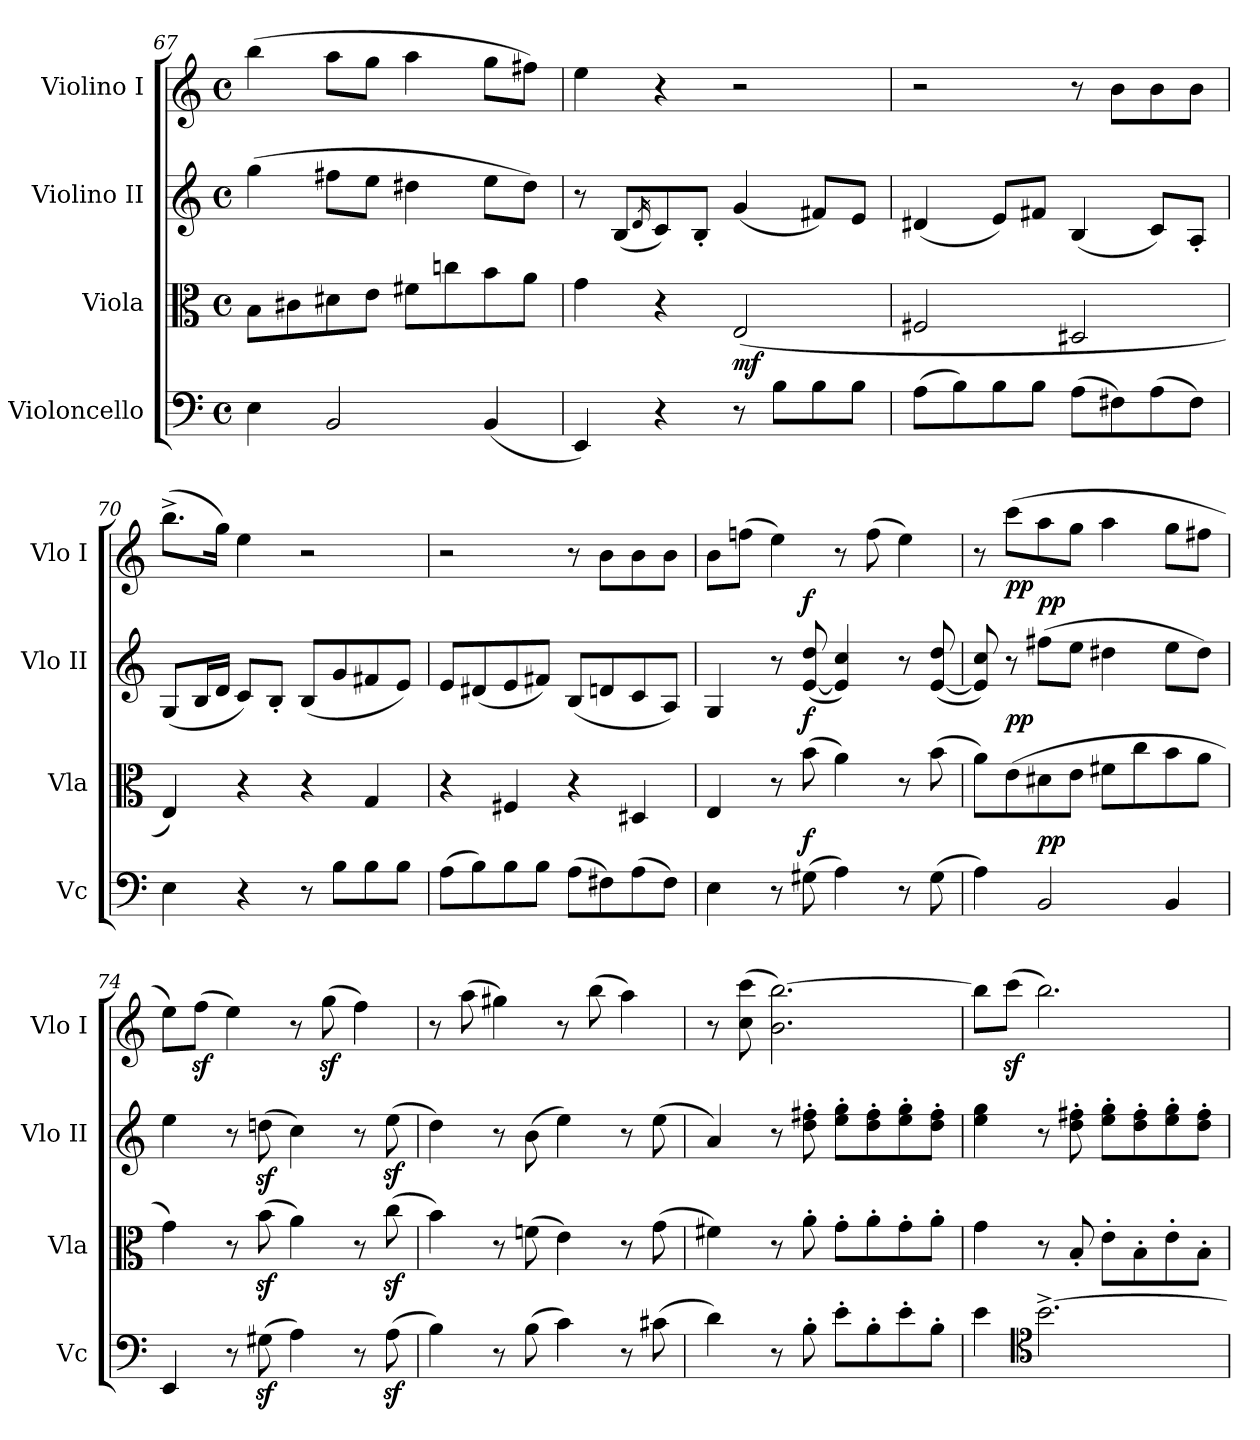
**kern	**dynam	**kern	**dynam	**kern	**dynam	**kern	**dynam
*part4	*part4	*part3	*part3	*part2	*part2	*part1	*part1
*staff4	*staff4	*staff3	*staff3	*staff2	*staff2	*staff1	*staff1
*I"Violoncello	*	*I"Viola	*	*I"Violino II	*	*I"Violino I	*
*I'Vc	*	*I'Vla	*	*I'Vlo II	*	*I'Vlo I	*
*clefF4	*	*clefC3	*	*clefG2	*	*clefG2	*
*k[]	*	*k[]	*	*k[]	*	*k[]	*
*M4/4	*	*M4/4	*	*M4/4	*	*M4/4	*
*met(c)	*	*met(c)	*	*met(c)	*	*met(c)	*
=67	=67	=67	=67	=67	=67	=67	=67
4E\	.	8B\L	.	(4gg\	.	(4bb\	.
.	.	8c#X\	.	.	.	.	.
2BB/	.	8d#X\	.	8ff#X\L	.	8aa\L	.
.	.	8e\J	.	8ee\J	.	8gg\J	.
.	.	8f#X\L	.	4dd#X\	.	4aa\	.
.	.	8ccn\	.	.	.	.	.
(4BB/	.	8b\	.	8ee\L	.	8gg\L	.
.	.	8a\J	.	8dd#\J)	.	8ff#X\J)	.
=68	=68	=68	=68	=68	=68	=68	=68
4EE/)	.	4g\	.	8r	.	4ee\	.
.	.	.	.	(8B/L	.	.	.
.	.	.	.	16qd/	.	.	.
4r	.	4r	.	8c/)	.	4r	.
.	.	.	.	8B'/J	.	.	.
!	!	!	!LO:DY:b	!	!	!	!
8r	.	(2E/	mf	(4g/	.	2r	.
8B\L	.	.	.	.	.	.	.
8B\	.	.	.	8f#X/L)	.	.	.
8B\J	.	.	.	8e/J	.	.	.
=69	=69	=69	=69	=69	=69	=69	=69
(8A\L	.	2F#X/	.	(4d#X/	.	2r	.
8B\)	.	.	.	.	.	.	.
8B\	.	.	.	8e/L)	.	.	.
8B\J	.	.	.	8f#X/J	.	.	.
(8A\L	.	2D#X/	.	(4B/	.	8r	.
8F#X\)	.	.	.	.	.	8b\L	.
(8A\	.	.	.	8c/L)	.	8b\	.
8F#\J)	.	.	.	8A'/J	.	8b\J	.
=70	=70	=70	=70	=70	=70	=70	=70
4E\	.	4E/)	.	(8G/L	.	(8.bb^\L	.
.	.	.	.	16B/L	.	.	.
.	.	.	.	16d/JJ	.	16gg\Jk)	.
4r	.	4r	.	8c/L)	.	4ee\	.
.	.	.	.	8B'/J	.	.	.
8r	.	4r	.	(8B/L	.	2r	.
8B\L	.	.	.	8g/	.	.	.
8B\	.	4G/	.	8f#X/	.	.	.
8B\J	.	.	.	8e/J)	.	.	.
=71	=71	=71	=71	=71	=71	=71	=71
(8A\L	.	4r	.	8e/L	.	2r	.
8B\)	.	.	.	(8d#X/	.	.	.
8B\	.	4F#X/	.	8e/	.	.	.
8B\J	.	.	.	8f#X/J)	.	.	.
(8A\L	.	4r	.	(8B/L	.	8r	.
8F#X\)	.	.	.	8dn/	.	8b\L	.
(8A\	.	4D#X/	.	8c/	.	8b\	.
8F#\J)	.	.	.	8A/J)	.	8b\J	.
!!LO:PB:g=z
=72	=72	=72	=72	=72	=72	=72	=72
4E\	.	4E/	.	4G/	.	8b\L	.
.	.	.	.	.	.	(8ffn\J	.
8r	.	8r	.	8r	.	4ee\)	.
!	!LO:DY:a	!	!LO:DY:a	!	!LO:DY:a	!	!
(8G#X\	f	(8b\	f	([8e/ 8dd/	f	.	.
4A\)	.	4a\)	.	4e/] 4cc/)	.	8r	.
.	.	.	.	.	.	(8ff\	.
8r	.	8r	.	8r	.	4ee\)	.
(8G#\	.	(8b\	.	([8e/ 8dd/	.	.	.
=73	=73	=73	=73	=73	=73	=73	=73
4A\)	.	8a\L)	.	8e/] 8cc/)	.	8r	.
!	!	!	!LO:DY:a	!	!	!	!LO:DY:b
.	.	(8e\	pp	8r	.	(8ccc\L	pp
!	!LO:DY:a	!	!	!	!LO:DY:a	!	!
2BB/	pp	8d#X\	.	(8ff#X\L	pp	8aa\	.
.	.	8e\J	.	8ee\J	.	8gg\J	.
.	.	8f#X\L	.	4dd#X\	.	4aa\	.
.	.	8cc\	.	.	.	.	.
4BB/	.	8b\	.	8ee\L	.	8gg\L	.
.	.	8a\J	.	8dd#\J)	.	8ff#X\J	.
=74	=74	=74	=74	=74	=74	=74	=74
4EE/	.	4g\)	.	4ee\	.	8ee\L)	.
.	.	.	.	.	.	(8ffz>\J	.
8r	.	8r	.	8r	.	4ee\)	.
(8G#Xz>\	.	(8bz>\	.	(8ddnz>\	.	.	.
4A\)	.	4a\)	.	4cc\)	.	8r	.
.	.	.	.	.	.	(8ggz>\	.
8r	.	8r	.	8r	.	4ff\)	.
(8Az>\	.	(8ccz>\	.	(8eez>\	.	.	.
=75	=75	=75	=75	=75	=75	=75	=75
4B\)	.	4b\)	.	4dd\)	.	8r	.
.	.	.	.	.	.	(8aa\	.
8r	.	8r	.	8r	.	4gg#X\)	.
(8B\	.	(8fn\	.	(8b\	.	.	.
4c\)	.	4e\)	.	4ee\)	.	8r	.
.	.	.	.	.	.	(8bb\	.
8r	.	8r	.	8r	.	4aa\)	.
(8c#X\	.	(8g\	.	(8ee\	.	.	.
=76	=76	=76	=76	=76	=76	=76	=76
4d\)	.	4f#X\)	.	4a/)	.	8r	.
.	.	.	.	.	.	(8cc\ 8ccc\	.
8r	.	8r	.	8r	.	2.b\ [2.bb\)	.
8B'\	.	8a'\	.	8dd\' 8ff#X\'	.	.	.
8e'\L	.	8g'\L	.	8ee\' 8gg\'L	.	.	.
8B'\	.	8a'\	.	8dd\' 8ff#\'	.	.	.
8e'\	.	8g'\	.	8ee\' 8gg\'	.	.	.
8B'\J	.	8a'\J	.	8dd\' 8ff#\'J	.	.	.
=77	=77	=77	=77	=77	=77	=77	=77
4e\	.	4g\	.	4ee\ 4gg\	.	8bb\L]	.
.	.	.	.	.	.	(8cccz<\J	.
*clefC4	*	*	*	*	*	*	*
[2.b^\	.	8r	.	8r	.	2.bb\)	.
.	.	8B'/	.	8dd\' 8ff#X\'	.	.	.
.	.	8e'\L	.	8ee\' 8gg\'L	.	.	.
.	.	8B'\	.	8dd\' 8ff#\'	.	.	.
.	.	8e'\	.	8ee\' 8gg\'	.	.	.
.	.	8B'\J	.	8dd\' 8ff#\'J	.	.	.
=	=	=	=	=	=	=	=
*-	*-	*-	*-	*-	*-	*-	*-
